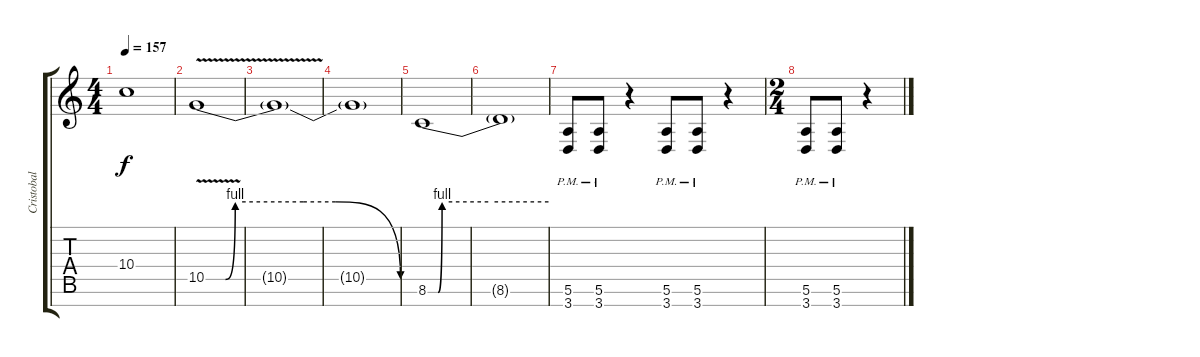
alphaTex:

\track ("Cristobal" "Cristobal") {instrument distortionguitar}
\staff {score tabs}
\tuning (E4 B3 G3 D3 A2 E2 B1) {hide}
\ts (4 4)
\tempo 157
\clef g2
\ks c
10.4{t}.1{dy f} |
10.5{be (custom 0 0 6 0 9 4 30 4 40 4 60 0) v}.1 |
10.5{t}.1 |
10.5{t}.1 |
8.6{be (custom 0 0 5 0 7 4 30 4 60 4)}.1 |
8.6{t}.1 |
(5.6{pm} 3.7{pm}).8 (5.6{pm} 3.7{pm}).8 r.4 (5.6{pm} 3.7{pm}).8 (5.6{pm} 3.7{pm}).8 r.4 |
\ts (2 4)
(5.6{pm} 3.7{pm}).8 (5.6{pm} 3.7{pm}).8 r.4
